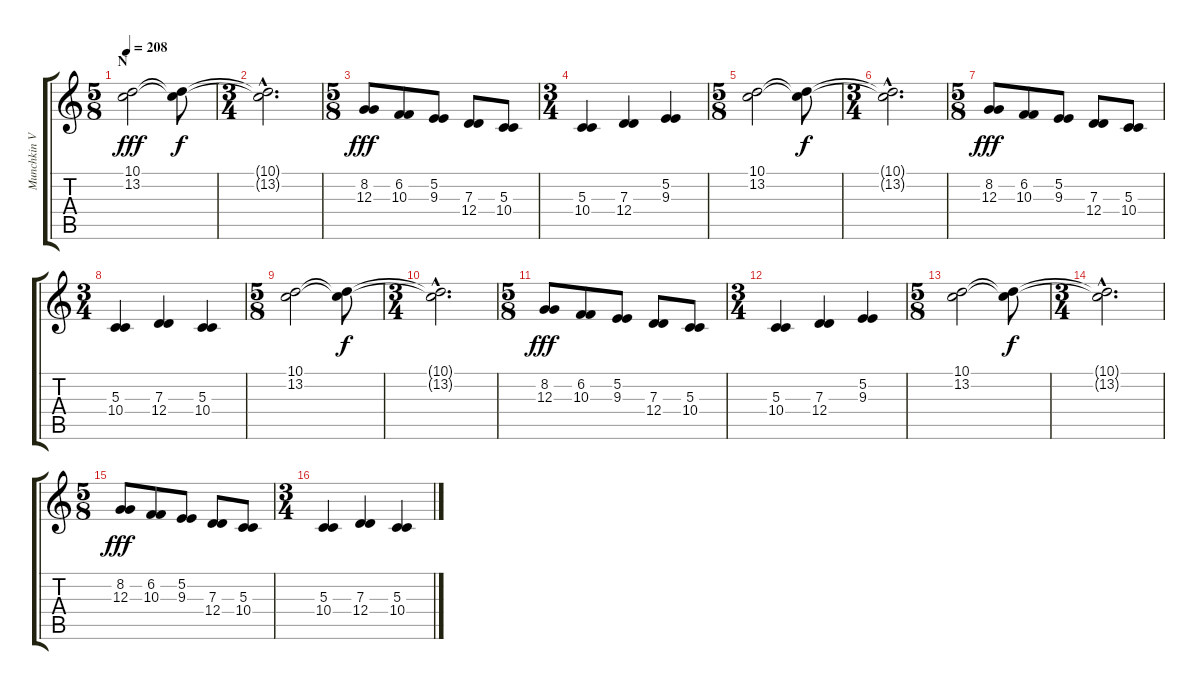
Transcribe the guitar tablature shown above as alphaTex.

\track ("Munchkin Vocals" "Munchkin V") {instrument lead6voice}
\staff {score tabs}
\tuning (E4 B3 G3 D3 A2 E2) {hide}
\ts (5 8)
\section ("" "N")
\tempo 208
\clef g2
\ks c
(10.1 13.2).2{dy fff} (10.1{t} 13.2{t}).8{dy f} |
\ts (3 4)
(10.1{hac t} 13.2{hac t}).2{d} |
\ts (5 8)
(8.2 12.3).8{dy fff} (6.2 10.3).8 (5.2 9.3).8 (7.3 12.4).8 (5.3 10.4).8 |
\ts (3 4)
(5.3 10.4).4 (7.3 12.4).4 (5.2 9.3).4 |
\ts (5 8)
(10.1 13.2).2 (10.1{t} 13.2{t}).8{dy f} |
\ts (3 4)
(10.1{hac t} 13.2{hac t}).2{d} |
\ts (5 8)
(8.2 12.3).8{dy fff} (6.2 10.3).8 (5.2 9.3).8 (7.3 12.4).8 (5.3 10.4).8 |
\ts (3 4)
(5.3 10.4).4 (7.3 12.4).4 (5.3 10.4).4 |
\ts (5 8)
(10.1 13.2).2 (10.1{t} 13.2{t}).8{dy f} |
\ts (3 4)
(10.1{hac t} 13.2{hac t}).2{d} |
\ts (5 8)
(8.2 12.3).8{dy fff} (6.2 10.3).8 (5.2 9.3).8 (7.3 12.4).8 (5.3 10.4).8 |
\ts (3 4)
(5.3 10.4).4 (7.3 12.4).4 (5.2 9.3).4 |
\ts (5 8)
(10.1 13.2).2 (10.1{t} 13.2{t}).8{dy f} |
\ts (3 4)
(10.1{hac t} 13.2{hac t}).2{d} |
\ts (5 8)
(8.2 12.3).8{dy fff} (6.2 10.3).8 (5.2 9.3).8 (7.3 12.4).8 (5.3 10.4).8 |
\ts (3 4)
(5.3 10.4).4 (7.3 12.4).4 (5.3 10.4).4
